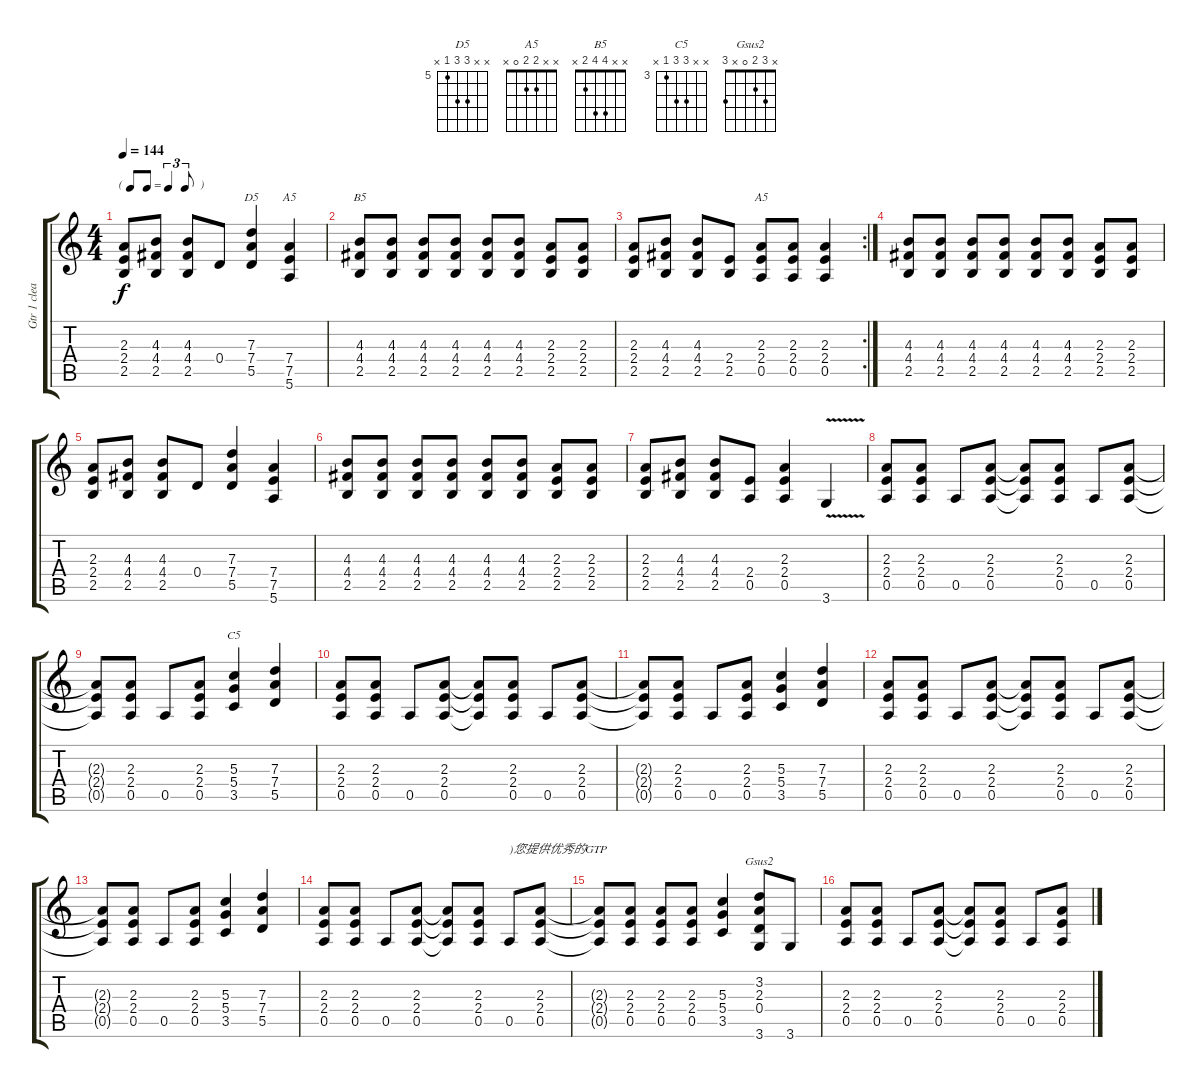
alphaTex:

\track ("Gtr 1 clean" "Gtr 1 clea") {instrument electricguitarclean}
\staff {score tabs}
\tuning (E4 B3 G3 D3 A2 E2) {hide}
\chord ("D5" x x 7 7 5 x) {firstfret 5}
\chord ("A5" x x x 7 7 5) {firstfret 5}
\chord ("B5" x x 4 4 2 x)
\chord ("A5" x x 2 2 0 x)
\chord ("C5" x x 5 5 3 x) {firstfret 3}
\chord ("Gsus2" x 3 2 0 x 3)
\ts (4 4)
\tf triplet8th
\tempo 144
\clef g2
\ks c
(2.3 2.4 2.5).8{dy f} (4.3 4.4 2.5).8 (4.3 4.4 2.5).8 0.4.8 (7.3 7.4 5.5).4{ch "D5"} (7.4 7.5 5.6).4{ch "A5"} |
(4.3 4.4 2.5).8{ch "B5"} (4.3 4.4 2.5).8 (4.3 4.4 2.5).8 (4.3 4.4 2.5).8 (4.3 4.4 2.5).8 (4.3 4.4 2.5).8 (2.3 2.4 2.5).8 (2.3 2.4 2.5).8 |
\rc 2
(2.3 2.4 2.5).8 (4.3 4.4 2.5).8 (4.3 4.4 2.5).8 (2.4 2.5).8 (2.3 2.4 0.5).8{ch "A5"} (2.3 2.4 0.5).8 (2.3 2.4 0.5).4 |
(4.3 4.4 2.5).8 (4.3 4.4 2.5).8 (4.3 4.4 2.5).8 (4.3 4.4 2.5).8 (4.3 4.4 2.5).8 (4.3 4.4 2.5).8 (2.3 2.4 2.5).8 (2.3 2.4 2.5).8 |
(2.3 2.4 2.5).8 (4.3 4.4 2.5).8 (4.3 4.4 2.5).8 0.4.8 (7.3 7.4 5.5).4 (7.4 7.5 5.6).4 |
(4.3 4.4 2.5).8 (4.3 4.4 2.5).8 (4.3 4.4 2.5).8 (4.3 4.4 2.5).8 (4.3 4.4 2.5).8 (4.3 4.4 2.5).8 (2.3 2.4 2.5).8 (2.3 2.4 2.5).8 |
(2.3 2.4 2.5).8 (4.3 4.4 2.5).8 (4.3 4.4 2.5).8 (2.4 0.5).8 (2.3 2.4 0.5).4 3.6{v}.4 |
(2.3 2.4 0.5).8 (2.3 2.4 0.5).8 0.5.8 (2.3 2.4 0.5).8 (2.3{t} 2.4{t} 0.5{t}).8 (2.3 2.4 0.5).8 0.5.8 (2.3 2.4 0.5).8 |
(2.3{t} 2.4{t} 0.5{t}).8 (2.3 2.4 0.5).8 0.5.8 (2.3 2.4 0.5).8 (5.3 5.4 3.5).4{ch "C5"} (7.3 7.4 5.5).4 |
(2.3 2.4 0.5).8 (2.3 2.4 0.5).8 0.5.8 (2.3 2.4 0.5).8 (2.3{t} 2.4{t} 0.5{t}).8 (2.3 2.4 0.5).8 0.5.8 (2.3 2.4 0.5).8 |
(2.3{t} 2.4{t} 0.5{t}).8 (2.3 2.4 0.5).8 0.5.8 (2.3 2.4 0.5).8 (5.3 5.4 3.5).4 (7.3 7.4 5.5).4 |
(2.3 2.4 0.5).8 (2.3 2.4 0.5).8 0.5.8 (2.3 2.4 0.5).8 (2.3{t} 2.4{t} 0.5{t}).8 (2.3 2.4 0.5).8 0.5.8 (2.3 2.4 0.5).8 |
(2.3{t} 2.4{t} 0.5{t}).8 (2.3 2.4 0.5).8 0.5.8 (2.3 2.4 0.5).8 (5.3 5.4 3.5).4 (7.3 7.4 5.5).4 |
(2.3 2.4 0.5).8 (2.3 2.4 0.5).8 0.5.8 (2.3 2.4 0.5).8 (2.3{t} 2.4{t} 0.5{t}).8 (2.3 2.4 0.5).8 0.5.8{txt ")您提供优秀的GTP"} (2.3 2.4 0.5).8 |
(2.3{t} 2.4{t} 0.5{t}).8 (2.3 2.4 0.5).8 (2.3 2.4 0.5).8 (2.3 2.4 0.5).8 (5.3 5.4 3.5).4 (3.2 2.3 0.4 3.6).8{ch "Gsus2"} 3.6.8 |
(2.3 2.4 0.5).8 (2.3 2.4 0.5).8 0.5.8 (2.3 2.4 0.5).8 (2.3{t} 2.4{t} 0.5{t}).8 (2.3 2.4 0.5).8 0.5.8 (2.3 2.4 0.5).8
